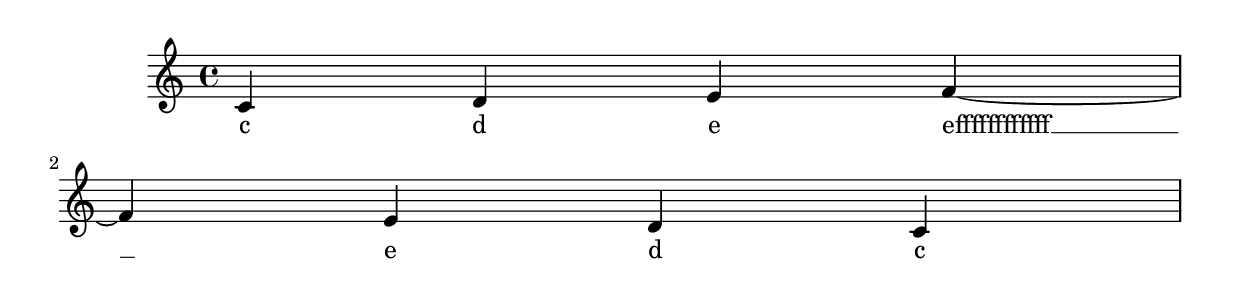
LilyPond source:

\version "2.12.0"
\header {
  texidoc = "Extenders will not protrude into the right margin"
  }

\score{
  {
    \relative c' {
      c4 d e f ~ | \break
      f4 e d c |
    }

    \addlyrics {
      c d e effffffffffff __
      e d c
    }
  }
}
